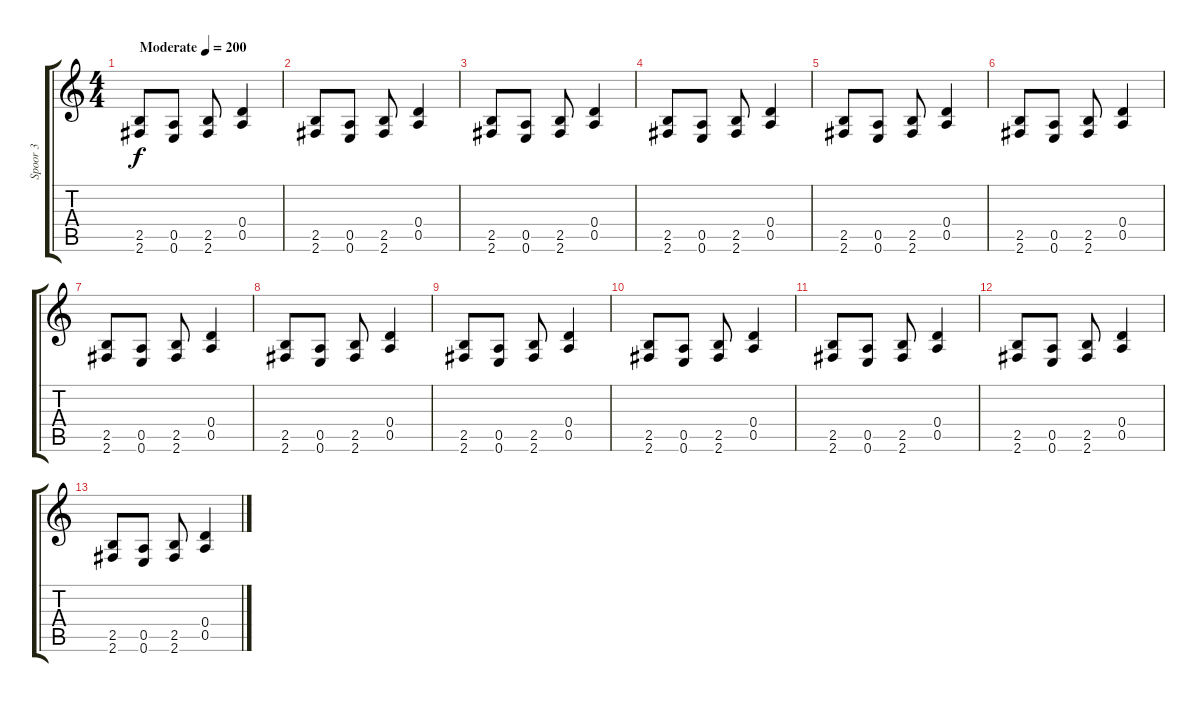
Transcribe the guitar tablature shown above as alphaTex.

\track ("Spoor 3" "Spoor 3") {instrument electricbasspick}
\staff {score tabs}
\tuning (E4 B3 G3 D3 A2 E2) {hide}
\ts (4 4)
\tempo (200 "Moderate")
\clef g2
\ks c
(2.5 2.6).8{dy f instrument electricbasspick} (0.5 0.6).8 (2.5 2.6).8 (0.4 0.5).4 |
(2.5 2.6).8 (0.5 0.6).8 (2.5 2.6).8 (0.4 0.5).4 |
(2.5 2.6).8 (0.5 0.6).8 (2.5 2.6).8 (0.4 0.5).4 |
(2.5 2.6).8 (0.5 0.6).8 (2.5 2.6).8 (0.4 0.5).4 |
(2.5 2.6).8 (0.5 0.6).8 (2.5 2.6).8 (0.4 0.5).4 |
(2.5 2.6).8 (0.5 0.6).8 (2.5 2.6).8 (0.4 0.5).4 |
(2.5 2.6).8 (0.5 0.6).8 (2.5 2.6).8 (0.4 0.5).4 |
(2.5 2.6).8 (0.5 0.6).8 (2.5 2.6).8 (0.4 0.5).4 |
(2.5 2.6).8 (0.5 0.6).8 (2.5 2.6).8 (0.4 0.5).4 |
(2.5 2.6).8 (0.5 0.6).8 (2.5 2.6).8 (0.4 0.5).4 |
(2.5 2.6).8 (0.5 0.6).8 (2.5 2.6).8 (0.4 0.5).4 |
(2.5 2.6).8 (0.5 0.6).8 (2.5 2.6).8 (0.4 0.5).4 |
(2.5 2.6).8 (0.5 0.6).8 (2.5 2.6).8 (0.4 0.5).4
